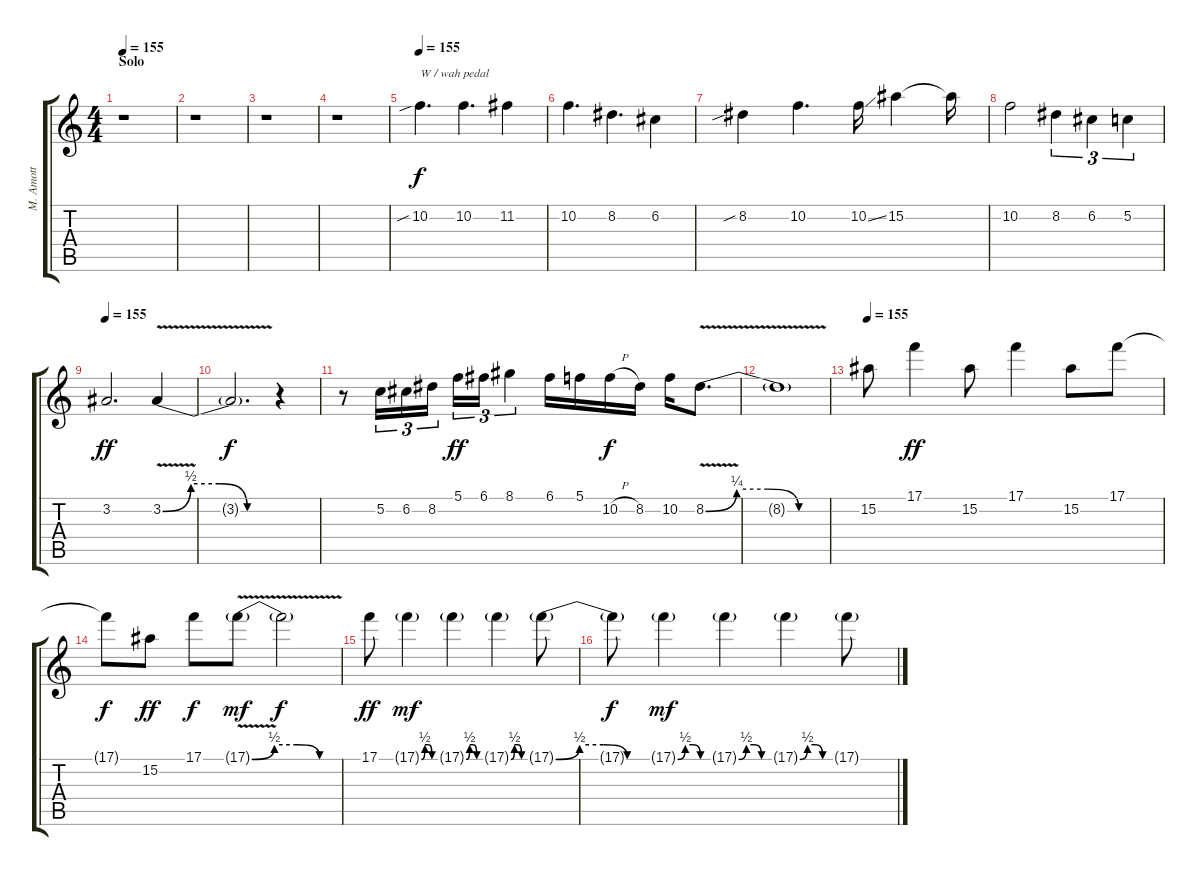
\track ("M. Amott" "M. Amott") {instrument distortionguitar}
\staff {score tabs}
\tuning (C4 G3 Eb3 Bb2 F2 C2) {hide}
\ts (4 4)
\section ("" "Solo")
\tempo 155
\clef g2
\ks c
r.1{dy mf} |
r.1 |
r.1 |
r.1 |
\tempo 155
10.2{sib}.4{d txt "W / wah pedal" dy f} 10.2.4{d} 11.2.4 |
10.2.4{d} 8.2.4{d} 6.2.4 |
8.2{sib}.4 10.2.4{d} 10.2{ss}.16 15.2.4 15.2{t}.16 |
10.2.2 8.2.4{tu (3 2)} 6.2.4{tu (3 2)} 5.2.4{tu (3 2)} |
\tempo 155
3.2.2{d dy ff} 3.2{be (custom 0 0 15 2 30 2 45 0 60 0) v}.4 |
3.2{t}.2{d dy f} r.4 |
r.8 5.2.16{tu (3 2)} 6.2.16{tu (3 2)} 8.2.16{tu (3 2)} 5.1.16{tu (3 2) dy ff} 6.1.16{tu (3 2)} 8.1.4{tu (3 2)} 6.1.16 5.1.16 10.2{h}.16{dy f} 8.2.16 10.2.16 8.2{be (custom 0 0 15 1 30 1 45 0 60 0) v}.8{d} |
8.2{t}.1 |
\tempo 155
15.2.8 17.1.4{dy ff} 15.2.8 17.1.4 15.2.8 17.1.8 |
17.1{t}.8{dy f} 15.2.8{dy ff} 17.1.8{dy f} 17.1{be (custom 0 0 15 2 30 2 45 0 60 0) v g}.8{dy mf} 17.1{t}.2{dy f} |
17.1.8{dy ff} 17.1{be (custom 0 0 15 2 30 2 45 0 60 0) g}.4{dy mf} 17.1{be (custom 0 0 15 2 30 2 45 0 60 0) g}.4 17.1{be (custom 0 0 15 2 30 2 45 0 60 0) g}.4 17.1{be (custom 0 0 15 2 30 2 45 0 60 0) g}.8 |
17.1{t}.8{dy f} 17.1{be (custom 0 0 15 2 30 2 45 0 60 0) g}.4{dy mf} 17.1{be (custom 0 0 15 2 30 2 45 0 60 0) g}.4 17.1{be (custom 0 0 15 2 30 2 45 0 60 0) g}.4 17.1{g}.8
